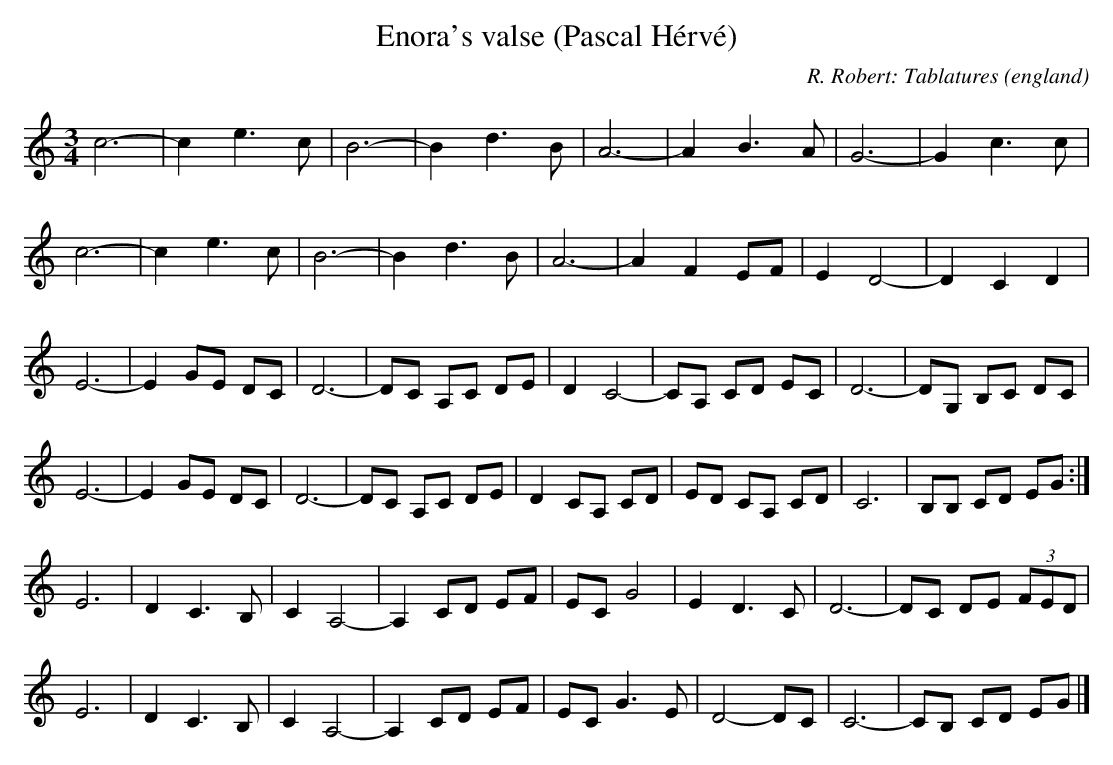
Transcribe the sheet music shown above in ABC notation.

X:1
T:Enora's valse (Pascal Hérvé)
O:england
C:R. Robert: Tablatures
M:3/4
L:1/8
K:C
c6-|c2e3c|B6-|B2d3B|A6-|A2B3A|G6-|G2 c3c|
c6-|c2e3c|B6-|B2d3B|A6-|A2F2 EF|E2D4-|D2C2D2|
E6-|E2GE DC|D6-|DC A,C DE|D2C4-|CA, CD EC|D6-|DG, B,C DC|
E6-|E2GE DC|D6-|DC A,C DE|D2CA, CD| ED CA, CD| C6|B,B, CD EG:|
E6|D2C3B,|C2 A,4-|A,2 CD EF|EC G4|E2 D3C|D6-|DC DE (3FED|
E6|D2C3B,|C2 A,4-|A,2 CD EF|EC G3E|D4-DC|C6-|CB, CD EG|]
